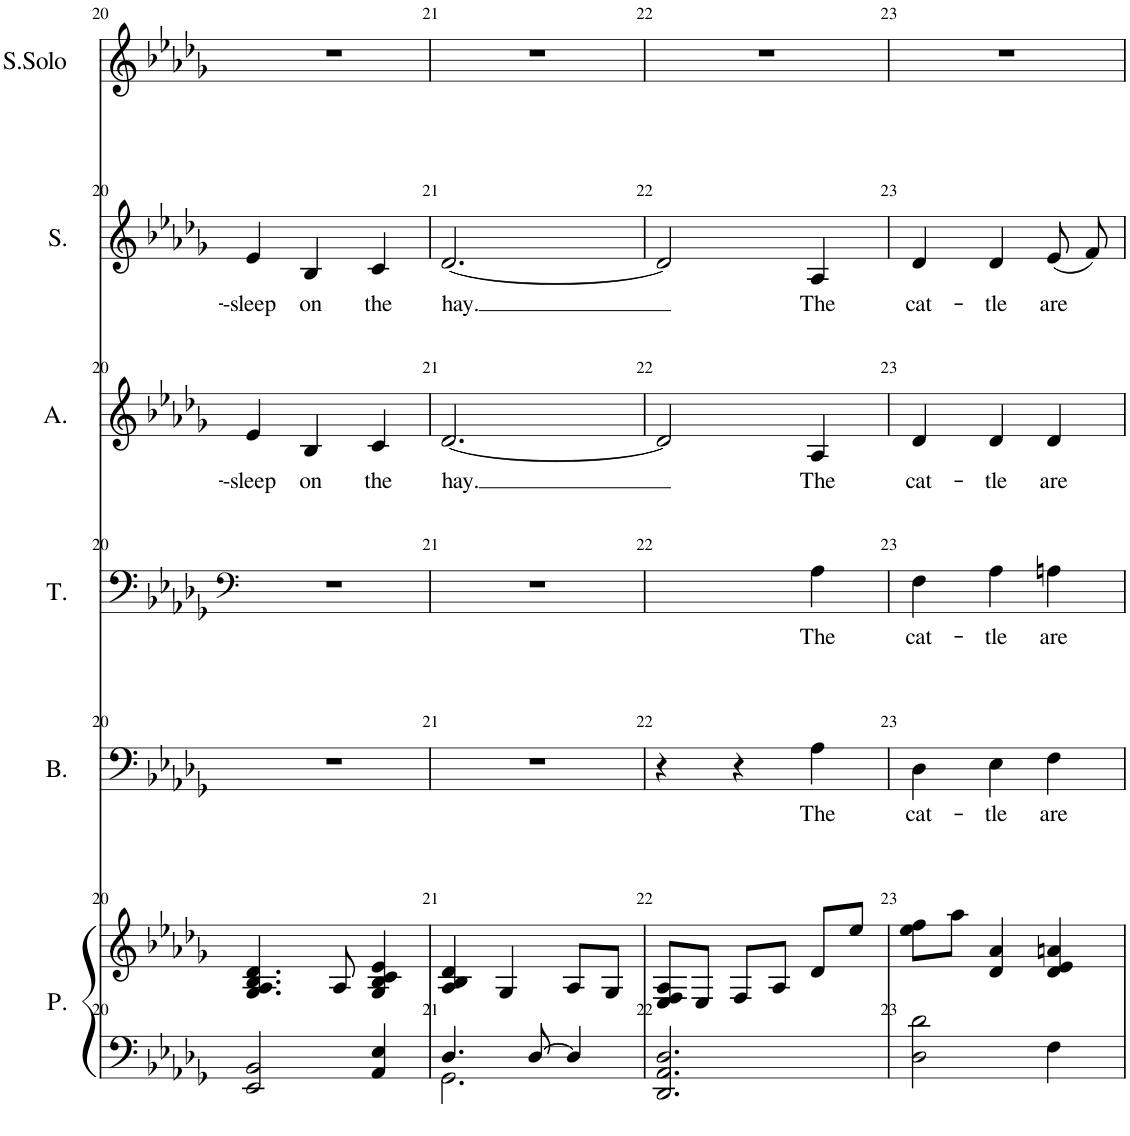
**kern	**kern	**kern	**text	**kern	**text	**kern	**text	**kern	**text	**kern
*part6	*part6	*part5	*part5	*part4	*part4	*part3	*part3	*part2	*part2	*part1
*staff7	*staff6	*staff5	*staff5	*staff4	*staff4	*staff3	*staff3	*staff2	*staff2	*staff1
*I"Piano	*	*I"Basse	*	*I"Ténor	*	*I"Alto	*	*I"Soprano	*	*I"Soprano  Solo
*I'P.	*	*I'B.	*	*I'T.	*	*I'A.	*	*I'S.	*	*I'S.Solo
!!LO:PB:g=z
*clefF4	*clefG2	*clefF4	*	*clefF4	*	*clefG2	*	*clefG2	*	*clefG2
*	*	*	*	*	*	*Trd1c2	*	*	*	*
*k[b-e-a-d-g-]	*k[b-e-a-d-g-]	*k[b-e-a-d-g-]	*	*k[b-e-a-d-g-]	*	*k[b-e-a-d-g-]	*	*k[b-e-a-d-g-]	*	*k[b-e-a-d-g-]
*M3/4	*M3/4	*M3/4	*	*M3/4	*	*M3/4	*	*M3/4	*	*M3/4
=20	=20	=20	=20	=20	=20	=20	=20	=20	=20	=20
!	!	!	!	!	!	!	!LO:LY:b	!	!LO:LY:b	!
2EE-/ 2BB-/	4.G-/ 4.A-/ 4.B-/ 4.d-/	2.r	.	2.r	.	4e-/	--sleep	4e-/	--sleep	2.r
!	!	!	!	!	!	!	!LO:LY:b	!	!LO:LY:b	!
.	.	.	.	.	.	4B-/	on	4B-/	on	.
.	8A-/	.	.	.	.	.	.	.	.	.
!	!	!	!	!	!	!	!LO:LY:b	!	!LO:LY:b	!
4AA-/ 4E-/	4G-/ 4B-/ 4c/ 4e-/	.	.	.	.	4c/	the	4c/	the	.
=21	=21	=21	=21	=21	=21	=21	=21	=21	=21	=21
*^	*	*	*	*	*	*	*	*	*	*
!	!	!	!	!	!	!	!	!LO:LY:b	!	!LO:LY:b	!
4.D-/	2.GG-\	4A-/ 4B-/ 4d-/	2.r	.	2.r	.	[2.d-/	hay.	[2.d-/	hay.	2.r
.	.	4G-/	.	.	.	.	.	.	.	.	.
[8D-/	.	.	.	.	.	.	.	.	.	.	.
4D-/]	.	8A-/L	.	.	.	.	.	.	.	.	.
.	.	8G-/J	.	.	.	.	.	.	.	.	.
*v	*v	*	*	*	*	*	*	*	*	*	*
=22	=22	=22	=22	=22	=22	=22	=22	=22	=22	=22
2.DD-/ 2.AA-/ 2.D-/	8E-/ 8F/ 8A-/L	4r	.	2ryy	.	2d-/]	.	2d-/]	.	2.r
.	8E-/J	.	.	.	.	.	.	.	.	.
.	8F/L	4r	.	.	.	.	.	.	.	.
.	8A-/J	.	.	.	.	.	.	.	.	.
!	!	!	!LO:LY:b	!	!LO:LY:b	!	!LO:LY:b	!	!LO:LY:b	!
.	8d-/L	4A-\	The	4A-\	The	4A-/	The	4A-/	The	.
.	8ee-/J	.	.	.	.	.	.	.	.	.
=23	=23	=23	=23	=23	=23	=23	=23	=23	=23	=23
!	!	!	!LO:LY:b	!	!LO:LY:b	!	!LO:LY:b	!	!LO:LY:b	!
2D-\ 2d-\	8ee-\ 8ff\L	4D-\	cat-	4F\	cat-	4d-/	cat-	4d-/	cat-	2.r
.	8aa-\J	.	.	.	.	.	.	.	.	.
!	!	!	!LO:LY:b	!	!LO:LY:b	!	!LO:LY:b	!	!LO:LY:b	!
.	4d-/ 4a-/	4E-\	-tle	4A-\	-tle	4d-/	-tle	4d-/	-tle	.
!	!	!	!LO:LY:b	!	!LO:LY:b	!	!LO:LY:b	!	!LO:LY:b	!
4F\	4d-/ 4e-/ 4an/	4F\	are	4An\	are	4d-/	are	(8e-/L	are	.
.	.	.	.	.	.	.	.	8f/J)	.	.
=	=	=	=	=	=	=	=	=	=	=
*-	*-	*-	*-	*-	*-	*-	*-	*-	*-	*-
